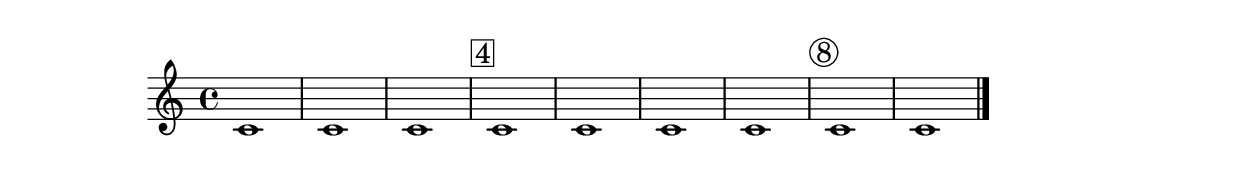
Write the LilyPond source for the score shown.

%% DO NOT EDIT this file manually; it was automatically
%% generated from the LilyPond Snippet Repository
%% (http://lsr.di.unimi.it).
%%
%% Make any changes in the LSR itself, or in
%% `Documentation/snippets/new/`, then run
%% `scripts/auxiliar/makelsr.pl`.
%%
%% This file is in the public domain.

\version "2.24.0"

\header {
  lsrtags = "rhythms, tweaks-and-overrides"

  texidoc = "
Bar numbers can also be printed inside boxes or circles.
"

  doctitle = "Printing bar numbers inside boxes or circles"
} % begin verbatim


\relative c' {
  % Prevent bar numbers at the end of a line and permit them elsewhere
  \override Score.BarNumber.break-visibility = #end-of-line-invisible
  \set Score.barNumberVisibility = #(every-nth-bar-number-visible 4)

  % Increase the size of the bar number by 2
  \override Score.BarNumber.font-size = #2

  % Draw a box round the following bar number(s)
  \override Score.BarNumber.stencil
    = #(make-stencil-boxer 0.1 0.25 ly:text-interface::print)
  \repeat unfold 5 { c1 }

  % Draw a circle round the following bar number(s)
  \override Score.BarNumber.stencil
    = #(make-stencil-circler 0.1 0.25 ly:text-interface::print)
  \repeat unfold 4 { c1 } \bar "|."
}
